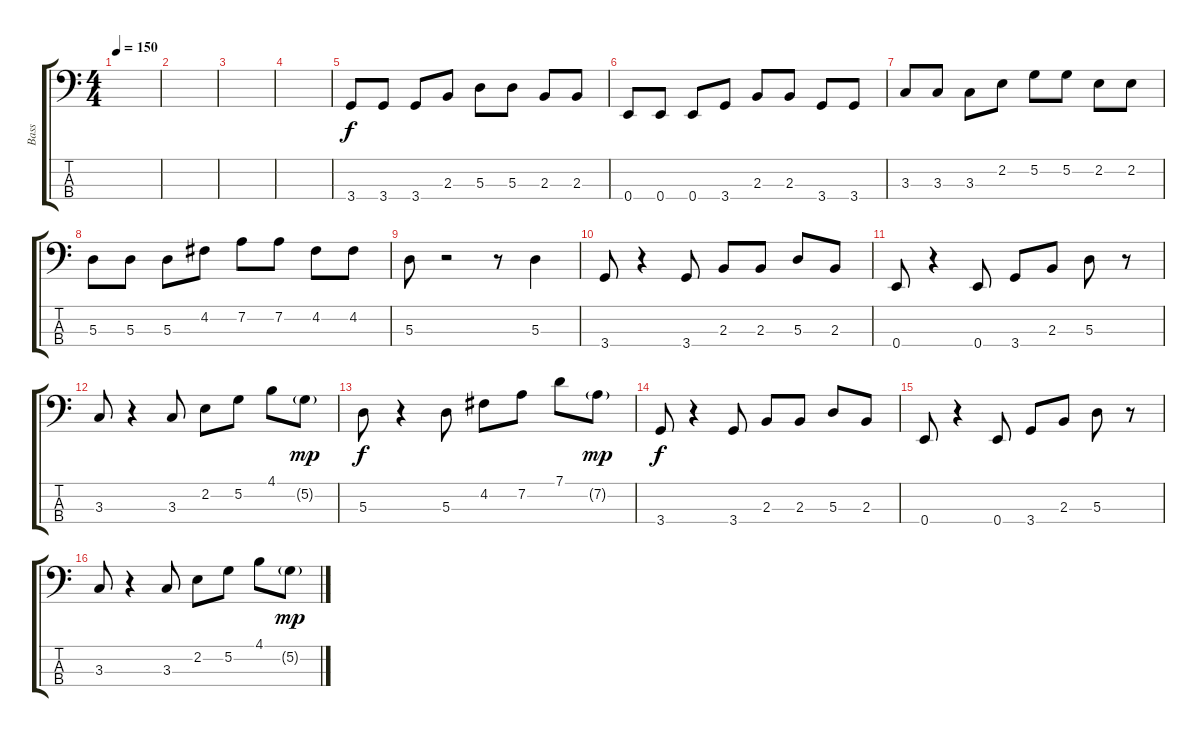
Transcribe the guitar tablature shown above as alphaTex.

\track ("Bass" "Bass") {instrument electricbassfinger}
\staff {score tabs}
\tuning (G2 D2 A1 E1) {hide}
\ts (4 4)
\tempo 150
\clef f4
\ks c
|
|
|
|
3.4.8 3.4.8 3.4.8 2.3.8 5.3.8 5.3.8 2.3.8 2.3.8 |
0.4.8 0.4.8 0.4.8 3.4.8 2.3.8 2.3.8 3.4.8 3.4.8 |
3.3.8 3.3.8 3.3.8 2.2.8 5.2.8 5.2.8 2.2.8 2.2.8 |
5.3.8 5.3.8 5.3.8 4.2.8 7.2.8 7.2.8 4.2.8 4.2.8 |
5.3.8 r.2 r.8 5.3.4 |
3.4.8 r.4 3.4.8 2.3.8 2.3.8 5.3.8 2.3.8 |
0.4.8 r.4 0.4.8 3.4.8 2.3.8 5.3.8 r.8 |
3.3.8 r.4 3.3.8 2.2.8 5.2.8 4.1.8 5.2{g}.8{dy mp} |
5.3.8{dy f} r.4 5.3.8 4.2.8 7.2.8 7.1.8 7.2{g}.8{dy mp} |
3.4.8{dy f} r.4 3.4.8 2.3.8 2.3.8 5.3.8 2.3.8 |
0.4.8 r.4 0.4.8 3.4.8 2.3.8 5.3.8 r.8 |
3.3.8 r.4 3.3.8 2.2.8 5.2.8 4.1.8 5.2{g}.8{dy mp}
